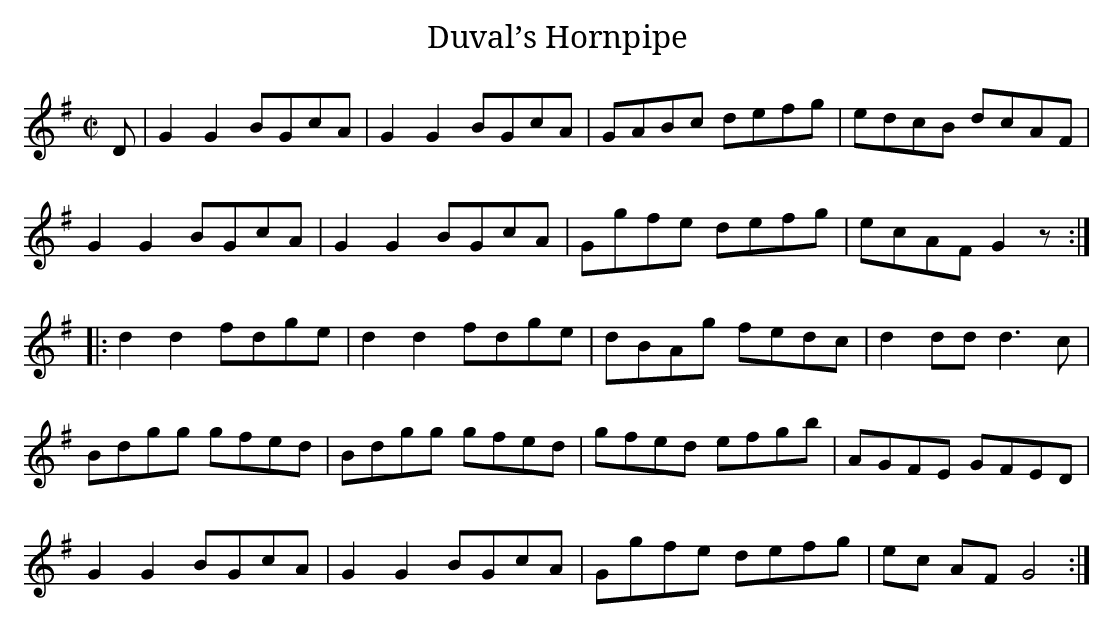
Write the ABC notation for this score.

X:1
T:Duval’s Hornpipe
M:C|
L:1/8
K:G
D|G2G2 BGcA|G2G2 BGcA|GABc defg|edcB dcAF|
G2G2 BGcA|G2G2 BGcA|Ggfe defg|ecAF G2z:|
|:d2d2 fdge|d2d2 fdge|dBAg fedc|d2 dd d3c|
Bdgg gfed|Bdgg gfed|gfed efgb|AGFE GFED|
G2G2 BGcA|G2G2 BGcA|Ggfe defg|ec AF G4:|]
